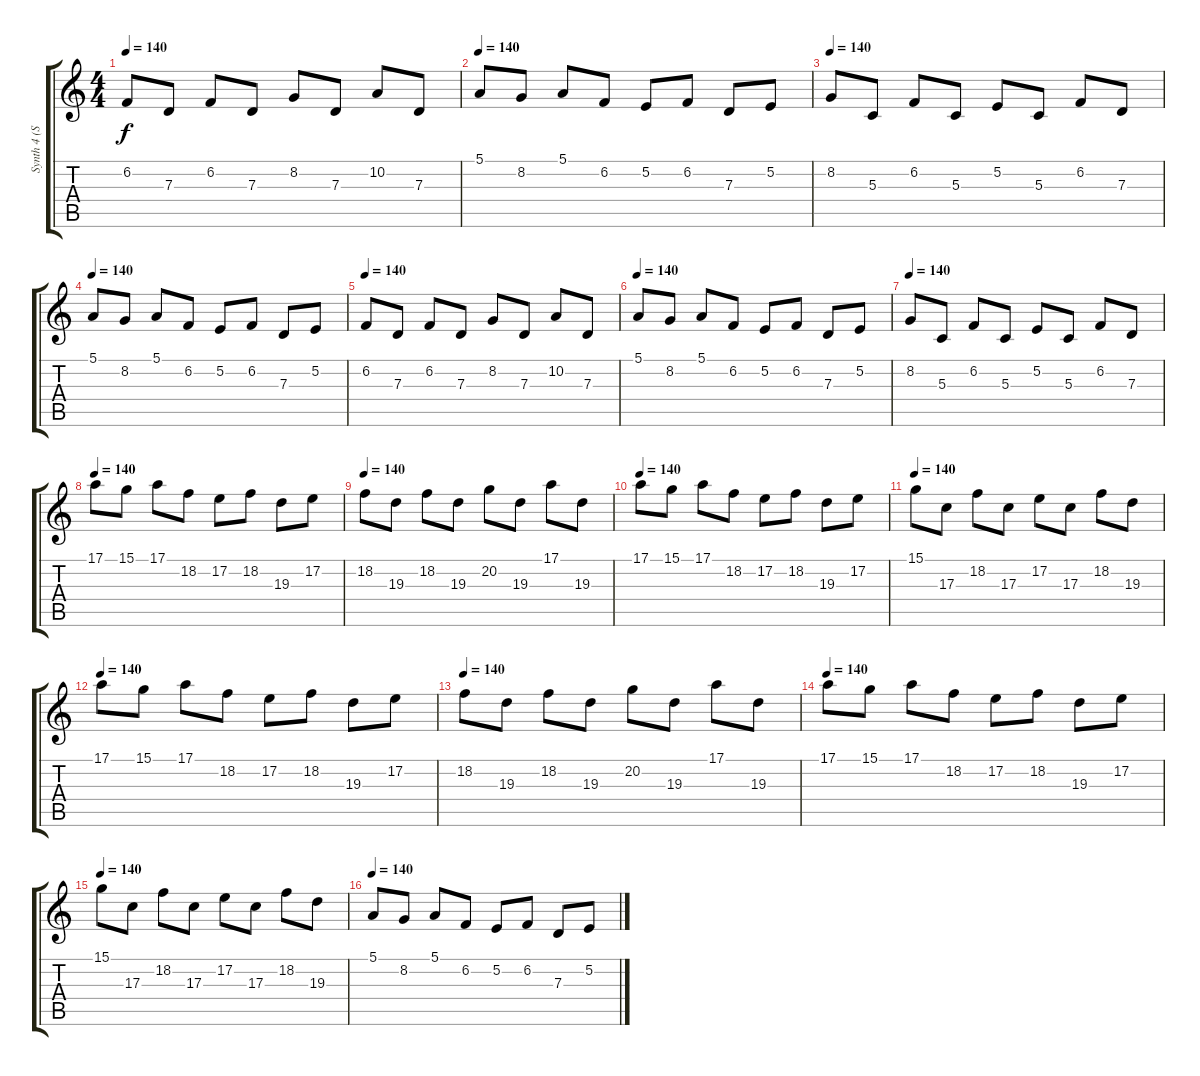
\track ("Synth 4 (String 1)" "Synth 4 (S") {instrument stringensemble1}
\staff {score tabs}
\tuning (E4 B3 G3 D3 A2 E2) {hide}
\ts (4 4)
\tempo 140
\clef g2
\ks c
6.2.8{dy f} 7.3.8 6.2.8 7.3.8 8.2.8 7.3.8 10.2.8 7.3.8 |
\tempo 140
5.1.8 8.2.8 5.1.8 6.2.8 5.2.8 6.2.8 7.3.8 5.2.8 |
\tempo 140
8.2.8 5.3.8 6.2.8 5.3.8 5.2.8 5.3.8 6.2.8 7.3.8 |
\tempo 140
5.1.8 8.2.8 5.1.8 6.2.8 5.2.8 6.2.8 7.3.8 5.2.8 |
\tempo 140
6.2.8 7.3.8 6.2.8 7.3.8 8.2.8 7.3.8 10.2.8 7.3.8 |
\tempo 140
5.1.8 8.2.8 5.1.8 6.2.8 5.2.8 6.2.8 7.3.8 5.2.8 |
\tempo 140
8.2.8 5.3.8 6.2.8 5.3.8 5.2.8 5.3.8 6.2.8 7.3.8 |
\tempo 140
17.1.8 15.1.8 17.1.8 18.2.8 17.2.8 18.2.8 19.3.8 17.2.8 |
\tempo 140
18.2.8 19.3.8 18.2.8 19.3.8 20.2.8 19.3.8 17.1.8 19.3.8 |
\tempo 140
17.1.8 15.1.8 17.1.8 18.2.8 17.2.8 18.2.8 19.3.8 17.2.8 |
\tempo 140
15.1.8 17.3.8 18.2.8 17.3.8 17.2.8 17.3.8 18.2.8 19.3.8 |
\tempo 140
17.1.8 15.1.8 17.1.8 18.2.8 17.2.8 18.2.8 19.3.8 17.2.8 |
\tempo 140
18.2.8 19.3.8 18.2.8 19.3.8 20.2.8 19.3.8 17.1.8 19.3.8 |
\tempo 140
17.1.8 15.1.8 17.1.8 18.2.8 17.2.8 18.2.8 19.3.8 17.2.8 |
\tempo 140
15.1.8 17.3.8 18.2.8 17.3.8 17.2.8 17.3.8 18.2.8 19.3.8 |
\tempo 140
5.1.8 8.2.8 5.1.8 6.2.8 5.2.8 6.2.8 7.3.8 5.2.8
